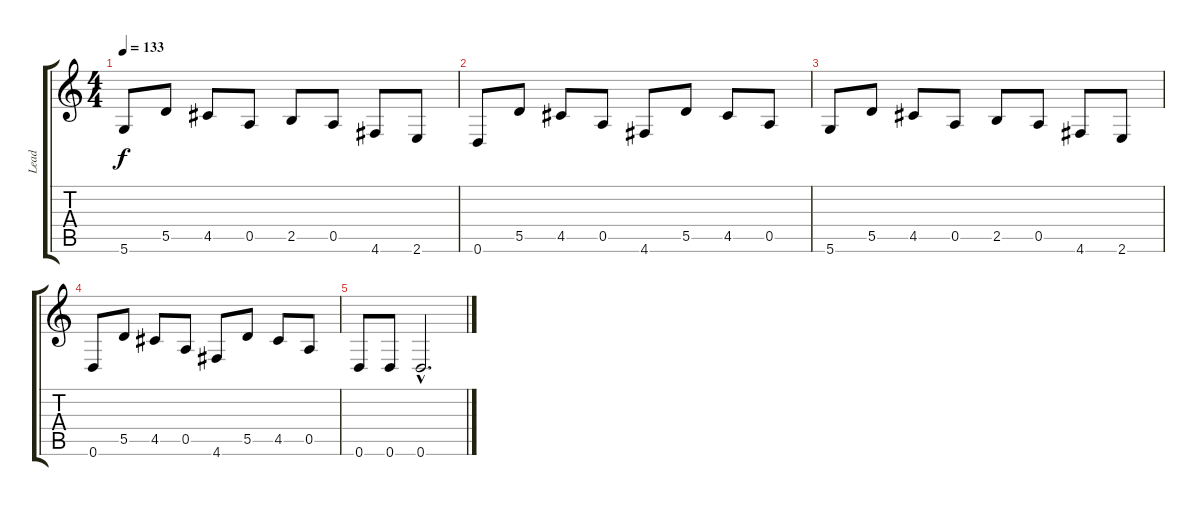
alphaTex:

\track ("Lead" "Lead") {instrument overdrivenguitar}
\staff {score tabs}
\tuning (E4 B3 G3 D3 A2 D2) {hide}
\ts (4 4)
\tempo 133
\clef g2
\ks c
5.6.8{dy f} 5.5.8 4.5.8 0.5.8 2.5.8 0.5.8 4.6.8 2.6.8 |
0.6.8 5.5.8 4.5.8 0.5.8 4.6.8 5.5.8 4.5.8 0.5.8 |
5.6.8 5.5.8 4.5.8 0.5.8 2.5.8 0.5.8 4.6.8 2.6.8 |
0.6.8 5.5.8 4.5.8 0.5.8 4.6.8 5.5.8 4.5.8 0.5.8 |
0.6.8 0.6.8 0.6{hac}.2{d}
